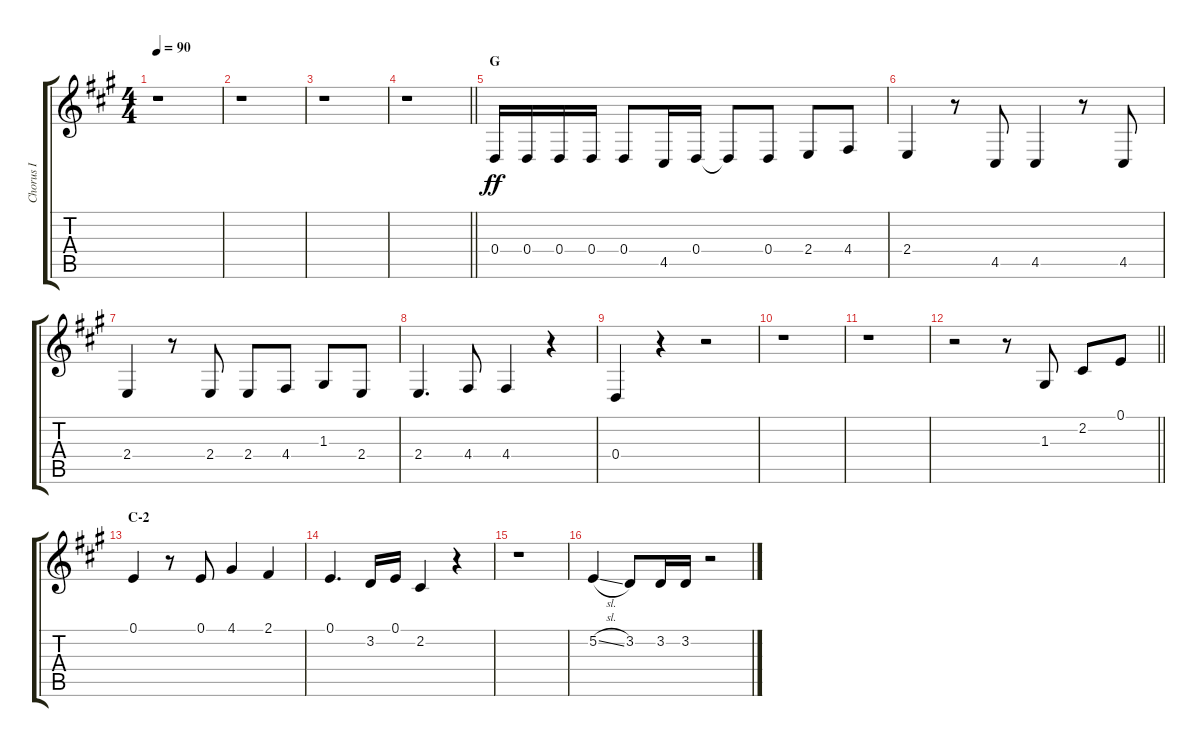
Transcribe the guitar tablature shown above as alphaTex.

\track ("Chorus I" "Chorus I") {instrument voiceoohs}
\staff {score tabs}
\tuning (E4 B3 G3 D3 A2 E2) {hide}
\ts (4 4)
\tempo 90
\clef g2
\ks a
r.1{dy ff} |
r.1 |
r.1 |
\barLineRight lightlight
r.1 |
\section ("" "G")
0.4.16 0.4.16 0.4.16 0.4.16 0.4.8 4.5.16 0.4.16 0.4{t}.8 0.4.8 2.4.8 4.4.8 |
2.4.4 r.8 4.5.8 4.5.4 r.8 4.5.8 |
2.4.4 r.8 2.4.8 2.4.8 4.4.8 1.3.8 2.4.8 |
2.4.4{d} 4.4.8 4.4.4 r.4 |
0.4.4 r.4 r.2 |
r.1 |
r.1 |
\barLineRight lightlight
r.2 r.8 1.3.8 2.2.8 0.1.8 |
\section ("" "C-2")
0.1.4 r.8 0.1.8 4.1.4 2.1.4 |
0.1.4{d} 3.2.16 0.1.16 2.2.4 r.4 |
r.1 |
5.2{sl}.4 3.2.8 3.2.16 3.2.16 r.2
